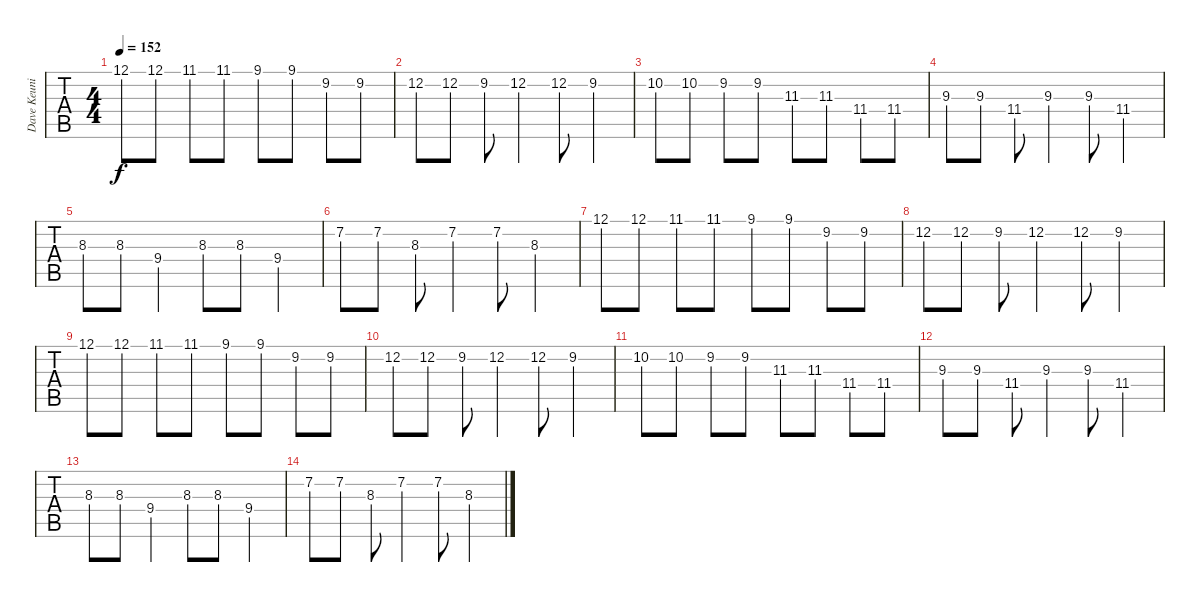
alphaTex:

\track ("Dave Keuning" "Dave Keuni") {instrument distortionguitar}
\staff {tabs}
\tuning (E4 B3 G3 D3 A2 E2) {hide}
\ts (4 4)
\tempo 152
\clef g2
\ks c
12.1.8{dy f} 12.1.8 11.1.8 11.1.8 9.1.8 9.1.8 9.2.8 9.2.8 |
12.2.8 12.2.8 9.2.8 12.2.4 12.2.8 9.2.4 |
10.2.8 10.2.8 9.2.8 9.2.8 11.3.8 11.3.8 11.4.8 11.4.8 |
9.3.8 9.3.8 11.4.8 9.3.4 9.3.8 11.4.4 |
8.3.8 8.3.8 9.4.4 8.3.8 8.3.8 9.4.4 |
7.2.8 7.2.8 8.3.8 7.2.4 7.2.8 8.3.4 |
12.1.8 12.1.8 11.1.8 11.1.8 9.1.8 9.1.8 9.2.8 9.2.8 |
12.2.8 12.2.8 9.2.8 12.2.4 12.2.8 9.2.4 |
12.1.8 12.1.8 11.1.8 11.1.8 9.1.8 9.1.8 9.2.8 9.2.8 |
12.2.8 12.2.8 9.2.8 12.2.4 12.2.8 9.2.4 |
10.2.8 10.2.8 9.2.8 9.2.8 11.3.8 11.3.8 11.4.8 11.4.8 |
9.3.8 9.3.8 11.4.8 9.3.4 9.3.8 11.4.4 |
8.3.8 8.3.8 9.4.4 8.3.8 8.3.8 9.4.4 |
7.2.8 7.2.8 8.3.8 7.2.4 7.2.8 8.3.4
